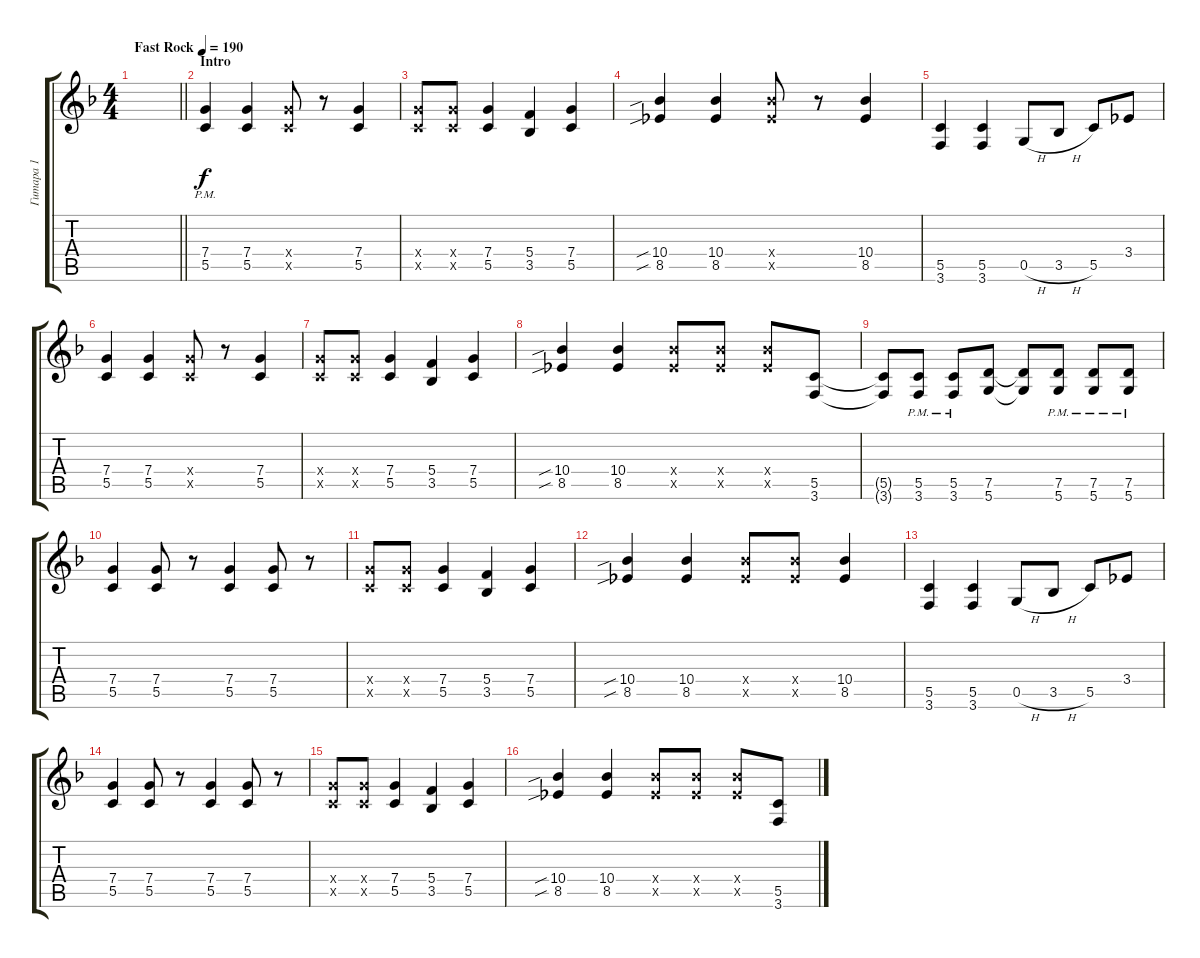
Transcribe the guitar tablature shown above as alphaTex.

\track ("Гитара 1" "Гитара 1") {instrument distortionguitar}
\staff {score tabs}
\tuning (D4 A3 F3 C3 G2 D2) {hide}
\ts (4 4)
\tempo (190 "Fast Rock")
\clef g2
\barLineRight lightlight
\ks dminor
|
\section ("" "Intro")
(7.4{pm} 5.5{pm}).4 (7.4 5.5).4 (7.4{x} 5.5{x}).8 r.8 (7.4 5.5).4 |
(7.4{x} 5.5{x}).8 (7.4{x} 5.5{x}).8 (7.4 5.5).4 (5.4 3.5).4 (7.4 5.5).4 |
(10.4{sib} 8.5{sib}).4 (10.4 8.5).4 (10.4{x} 8.5{x}).8 r.8 (10.4 8.5).4 |
(5.5 3.6).4 (5.5 3.6).4 0.5{h}.8 3.5{h}.8 5.5.8 3.4.8 |
(7.4 5.5).4 (7.4 5.5).4 (7.4{x} 5.5{x}).8 r.8 (7.4 5.5).4 |
(7.4{x} 5.5{x}).8 (7.4{x} 5.5{x}).8 (7.4 5.5).4 (5.4 3.5).4 (7.4 5.5).4 |
(10.4{sib} 8.5{sib}).4 (10.4 8.5).4 (10.4{x} 8.5{x}).8 (10.4{x} 8.5{x}).8 (10.4{x} 8.5{x}).8 (5.5 3.6).8 |
(5.5{t} 3.6{t}).8 (5.5{pm} 3.6{pm}).8 (5.5{pm} 3.6{pm}).8 (7.5 5.6).8 (7.5{t} 5.6{t}).8 (7.5{pm} 5.6{pm}).8 (7.5{pm} 5.6{pm}).8 (7.5{pm} 5.6{pm}).8 |
(7.4 5.5).4 (7.4 5.5).8 r.8 (7.4 5.5).4 (7.4 5.5).8 r.8 |
(7.4{x} 5.5{x}).8 (7.4{x} 5.5{x}).8 (7.4 5.5).4 (5.4 3.5).4 (7.4 5.5).4 |
(10.4{sib} 8.5{sib}).4 (10.4 8.5).4 (10.4{x} 8.5{x}).8 (10.4{x} 8.5{x}).8 (10.4 8.5).4 |
(5.5 3.6).4 (5.5 3.6).4 0.5{h}.8 3.5{h}.8 5.5.8 3.4.8 |
(7.4 5.5).4 (7.4 5.5).8 r.8 (7.4 5.5).4 (7.4 5.5).8 r.8 |
(7.4{x} 5.5{x}).8 (7.4{x} 5.5{x}).8 (7.4 5.5).4 (5.4 3.5).4 (7.4 5.5).4 |
(10.4{sib} 8.5{sib}).4 (10.4 8.5).4 (10.4{x} 8.5{x}).8 (10.4{x} 8.5{x}).8 (10.4{x} 8.5{x}).8 (5.5 3.6).8
